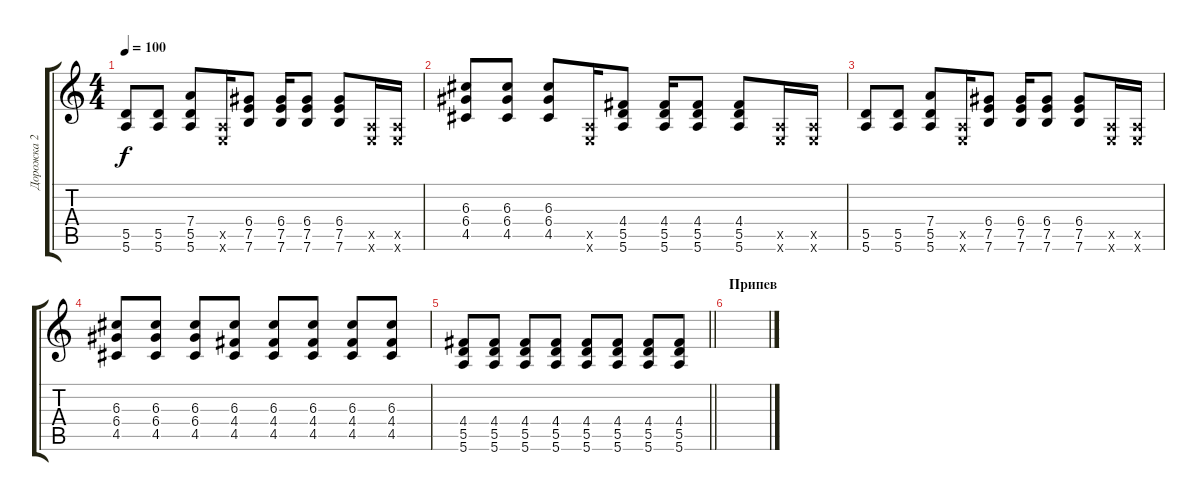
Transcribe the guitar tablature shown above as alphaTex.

\track ("Дорожка 2" "Дорожка 2") {instrument overdrivenguitar}
\staff {score tabs}
\tuning (E4 B3 G3 D3 A2 E2) {hide}
\ts (4 4)
\tempo 100
\clef g2
\ks c
(5.5 5.6).8{dy f} (5.5 5.6).8 (7.4 5.5 5.6).8 (0.5{x} 0.6{x}).16 (6.4 7.5 7.6).8 (6.4 7.5 7.6).16 (6.4 7.5 7.6).8 (6.4 7.5 7.6).8 (0.5{x} 0.6{x}).16 (0.5{x} 0.6{x}).16 |
(6.3 6.4 4.5).8 (6.3 6.4 4.5).8 (6.3 6.4 4.5).8 (0.5{x} 0.6{x}).16 (4.4 5.5 5.6).8 (4.4 5.5 5.6).16 (4.4 5.5 5.6).8 (4.4 5.5 5.6).8 (0.5{x} 0.6{x}).16 (0.5{x} 0.6{x}).16 |
(5.5 5.6).8 (5.5 5.6).8 (7.4 5.5 5.6).8 (0.5{x} 0.6{x}).16 (6.4 7.5 7.6).8 (6.4 7.5 7.6).16 (6.4 7.5 7.6).8 (6.4 7.5 7.6).8 (0.5{x} 0.6{x}).16 (0.5{x} 0.6{x}).16 |
(6.3 6.4 4.5).8 (6.3 6.4 4.5).8 (6.3 6.4 4.5).8 (6.3 4.4 4.5).8 (6.3 4.4 4.5).8 (6.3 4.4 4.5).8 (6.3 4.4 4.5).8 (6.3 4.4 4.5).8 |
\barLineRight lightlight
(4.4 5.5 5.6).8 (4.4 5.5 5.6).8 (4.4 5.5 5.6).8 (4.4 5.5 5.6).8 (4.4 5.5 5.6).8 (4.4 5.5 5.6).8 (4.4 5.5 5.6).8 (4.4 5.5 5.6).8 |
\section ("" "Припев")
